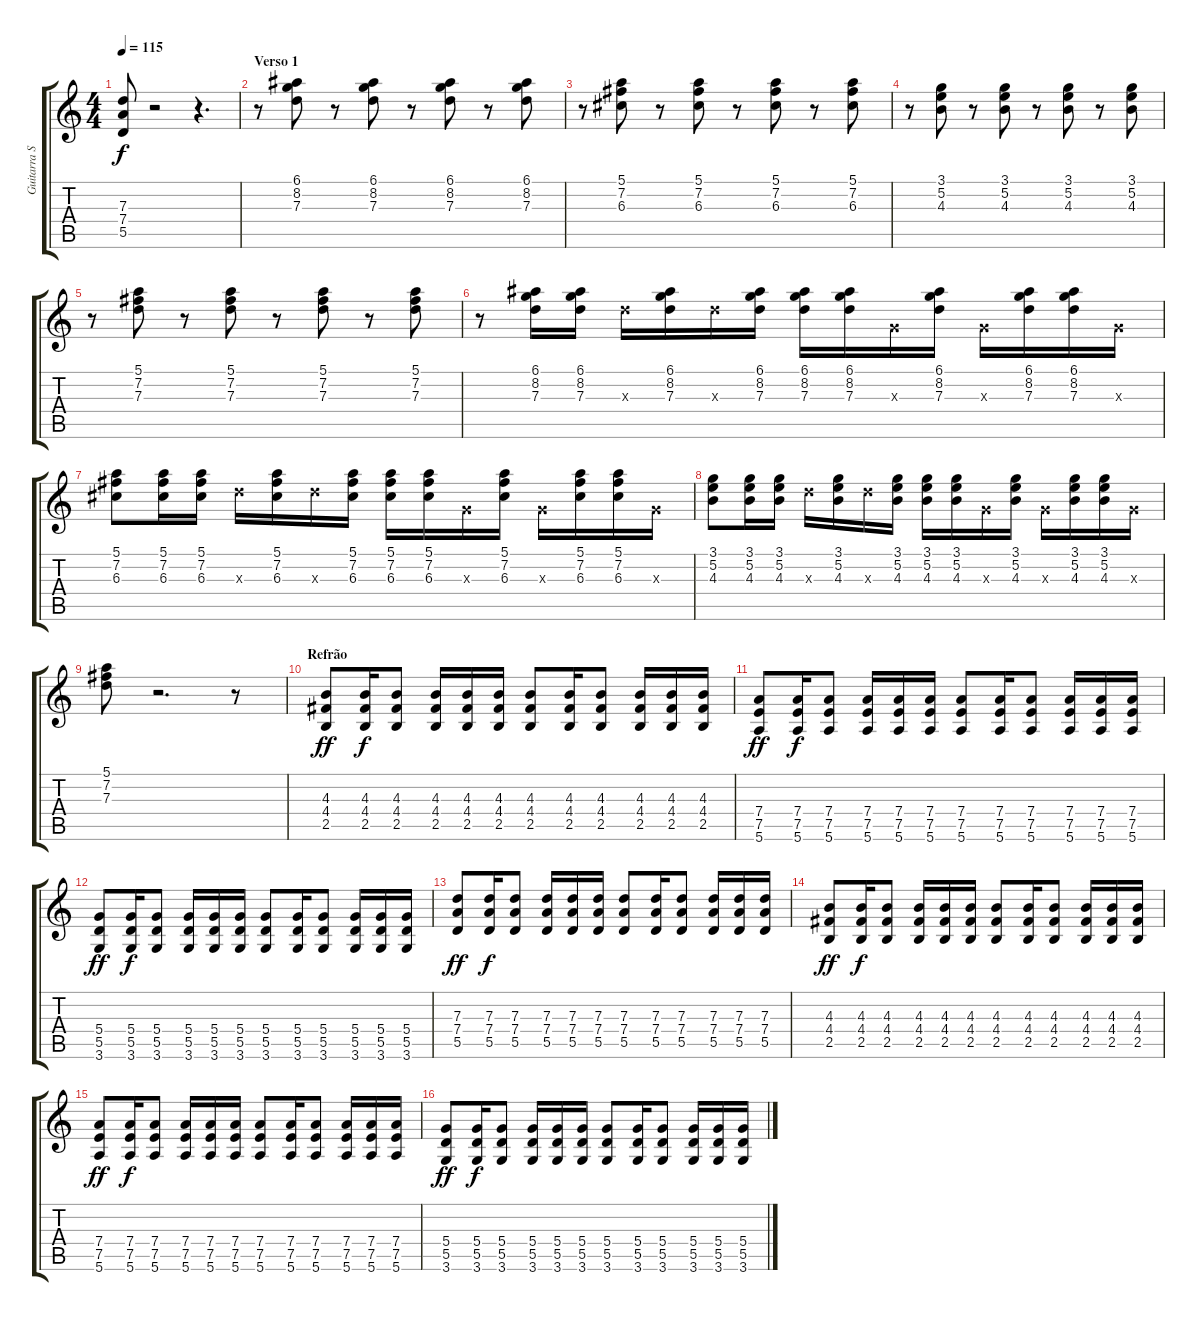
\track ("Guitarra Solo" "Guitarra S") {instrument distortionguitar}
\staff {score tabs}
\tuning (E4 B3 G3 D3 A2 E2) {hide}
\ts (4 4)
\tempo 115
\clef g2
\ks c
(7.3 7.4 5.5).8{dy f} r.2 r.4{d} |
\section ("" "Verso 1")
r.8{instrument electricguitarclean} (6.1 8.2 7.3).8 r.8 (6.1 8.2 7.3).8 r.8 (6.1 8.2 7.3).8 r.8 (6.1 8.2 7.3).8 |
r.8{instrument electricguitarclean} (5.1 7.2 6.3).8 r.8 (5.1 7.2 6.3).8 r.8 (5.1 7.2 6.3).8 r.8 (5.1 7.2 6.3).8 |
r.8{instrument electricguitarclean} (3.1 5.2 4.3).8 r.8 (3.1 5.2 4.3).8 r.8 (3.1 5.2 4.3).8 r.8 (3.1 5.2 4.3).8 |
r.8{instrument electricguitarclean} (5.1 7.2 7.3).8 r.8 (5.1 7.2 7.3).8 r.8 (5.1 7.2 7.3).8 r.8 (5.1 7.2 7.3).8 |
r.8{instrument electricguitarclean} (6.1 8.2 7.3).16 (6.1 8.2 7.3).16 7.3{x}.16 (6.1 8.2 7.3).16 7.3{x}.16 (6.1 8.2 7.3).16 (6.1 8.2 7.3).16 (6.1 8.2 7.3).16 0.3{x}.16 (6.1 8.2 7.3).16 0.3{x}.16 (6.1 8.2 7.3).16 (6.1 8.2 7.3).16 0.3{x}.16 |
(5.1 7.2 6.3).8{instrument electricguitarclean} (5.1 7.2 6.3).16 (5.1 7.2 6.3).16 7.3{x}.16 (5.1 7.2 6.3).16 7.3{x}.16 (5.1 7.2 6.3).16 (5.1 7.2 6.3).16 (5.1 7.2 6.3).16 0.3{x}.16 (5.1 7.2 6.3).16 0.3{x}.16 (5.1 7.2 6.3).16 (5.1 7.2 6.3).16 0.3{x}.16 |
(3.1 5.2 4.3).8{instrument electricguitarclean} (3.1 5.2 4.3).16 (3.1 5.2 4.3).16 7.3{x}.16 (3.1 5.2 4.3).16 7.3{x}.16 (3.1 5.2 4.3).16 (3.1 5.2 4.3).16 (3.1 5.2 4.3).16 0.3{x}.16 (3.1 5.2 4.3).16 0.3{x}.16 (3.1 5.2 4.3).16 (3.1 5.2 4.3).16 0.3{x}.16 |
(5.1 7.2 7.3).8 r.2{d} r.8 |
\section ("" "Refrão")
(4.3 4.4 2.5).8{dy ff instrument distortionguitar} (4.3 4.4 2.5).16{dy f} (4.3 4.4 2.5).8 (4.3 4.4 2.5).16 (4.3 4.4 2.5).16 (4.3 4.4 2.5).16 (4.3 4.4 2.5).8 (4.3 4.4 2.5).16 (4.3 4.4 2.5).8 (4.3 4.4 2.5).16 (4.3 4.4 2.5).16 (4.3 4.4 2.5).16 |
(7.4 7.5 5.6).8{dy ff} (7.4 7.5 5.6).16{dy f} (7.4 7.5 5.6).8 (7.4 7.5 5.6).16 (7.4 7.5 5.6).16 (7.4 7.5 5.6).16 (7.4 7.5 5.6).8 (7.4 7.5 5.6).16 (7.4 7.5 5.6).8 (7.4 7.5 5.6).16 (7.4 7.5 5.6).16 (7.4 7.5 5.6).16 |
(5.4 5.5 3.6).8{dy ff} (5.4 5.5 3.6).16{dy f} (5.4 5.5 3.6).8 (5.4 5.5 3.6).16 (5.4 5.5 3.6).16 (5.4 5.5 3.6).16 (5.4 5.5 3.6).8 (5.4 5.5 3.6).16 (5.4 5.5 3.6).8 (5.4 5.5 3.6).16 (5.4 5.5 3.6).16 (5.4 5.5 3.6).16 |
(7.3 7.4 5.5).8{dy ff} (7.3 7.4 5.5).16{dy f} (7.3 7.4 5.5).8 (7.3 7.4 5.5).16 (7.3 7.4 5.5).16 (7.3 7.4 5.5).16 (7.3 7.4 5.5).8 (7.3 7.4 5.5).16 (7.3 7.4 5.5).8 (7.3 7.4 5.5).16 (7.3 7.4 5.5).16 (7.3 7.4 5.5).16 |
(4.3 4.4 2.5).8{dy ff} (4.3 4.4 2.5).16{dy f} (4.3 4.4 2.5).8 (4.3 4.4 2.5).16 (4.3 4.4 2.5).16 (4.3 4.4 2.5).16 (4.3 4.4 2.5).8 (4.3 4.4 2.5).16 (4.3 4.4 2.5).8 (4.3 4.4 2.5).16 (4.3 4.4 2.5).16 (4.3 4.4 2.5).16 |
(7.4 7.5 5.6).8{dy ff} (7.4 7.5 5.6).16{dy f} (7.4 7.5 5.6).8 (7.4 7.5 5.6).16 (7.4 7.5 5.6).16 (7.4 7.5 5.6).16 (7.4 7.5 5.6).8 (7.4 7.5 5.6).16 (7.4 7.5 5.6).8 (7.4 7.5 5.6).16 (7.4 7.5 5.6).16 (7.4 7.5 5.6).16 |
(5.4 5.5 3.6).8{dy ff} (5.4 5.5 3.6).16{dy f} (5.4 5.5 3.6).8 (5.4 5.5 3.6).16 (5.4 5.5 3.6).16 (5.4 5.5 3.6).16 (5.4 5.5 3.6).8 (5.4 5.5 3.6).16 (5.4 5.5 3.6).8 (5.4 5.5 3.6).16 (5.4 5.5 3.6).16 (5.4 5.5 3.6).16
